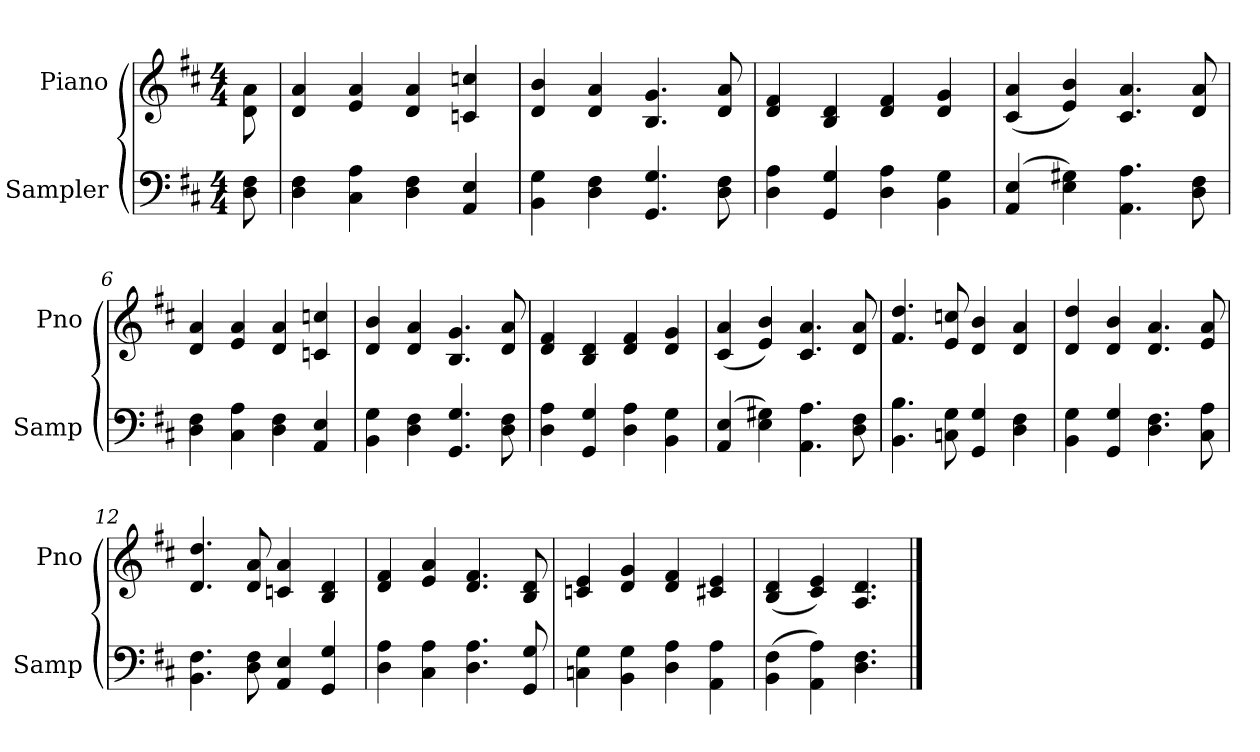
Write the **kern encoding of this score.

**kern	**kern
*part2	*part1
*staff2	*staff1
*I"Sampler	*I"Piano
*I'Samp	*I'Pno
*clefF4	*clefG2
*k[f#c#]	*k[f#c#]
*D:	*D:
*M4/4	*M4/4
=1	=1
8D 8F#	8d\ 8a\
=2	=2
4D 4F#	4d 4a
4C# 4A	4e 4a
4D 4F#	4d 4a
4AA 4E	4cn 4ccn
=3	=3
4BB 4G	4d 4b
4D 4F#	4d 4a
4.GG 4.G	4.B 4.g
8D 8F#	8d 8a
=4	=4
4D 4A	4d 4f#
4GG 4G	4B 4d
4D 4A	4d 4f#
4BB 4G	4d 4g
=5	=5
(4AA 4E	(4c# 4a
4E 4G#X)	4e 4b)
4.AA 4.A	4.c# 4.a
8D 8F#	8d 8a
=6	=6
4D 4F#	4d 4a
4C# 4A	4e 4a
4D 4F#	4d 4a
4AA 4E	4cn 4ccn
=7	=7
4BB 4G	4d 4b
4D 4F#	4d 4a
4.GG 4.G	4.B 4.g
8D 8F#	8d 8a
=8	=8
4D 4A	4d 4f#
4GG 4G	4B 4d
4D 4A	4d 4f#
4BB 4G	4d 4g
=9	=9
(4AA 4E	(4c# 4a
4E 4G#X)	4e 4b)
4.AA 4.A	4.c# 4.a
8D 8F#	8d 8a
=10	=10
4.BB 4.B	4.f# 4.dd
8Cn 8G	8e 8ccn
4GG 4G	4d 4b
4D 4F#	4d 4a
=11	=11
4BB 4G	4d 4dd
4GG 4G	4d 4b
4.D 4.F#	4.d 4.a
8C# 8A	8e 8a
=12	=12
4.BB 4.F#	4.d 4.dd
8D 8F#	8d 8a
4AA 4E	4cn 4a
4GG 4G	4B 4d
=13	=13
4D 4A	4d 4f#
4C# 4A	4e 4a
4.D 4.A	4.d 4.f#
8GG 8G	8B 8d
=14	=14
4Cn 4G	4cn 4e
4BB 4G	4d 4g
4D 4A	4d 4f#
4AA 4A	4c#X 4e
=15	=15
(4BB 4F#	(4B 4d
4AA 4A)	4c# 4e)
4.D 4.F#	4.A 4.d
==	==
*-	*-
